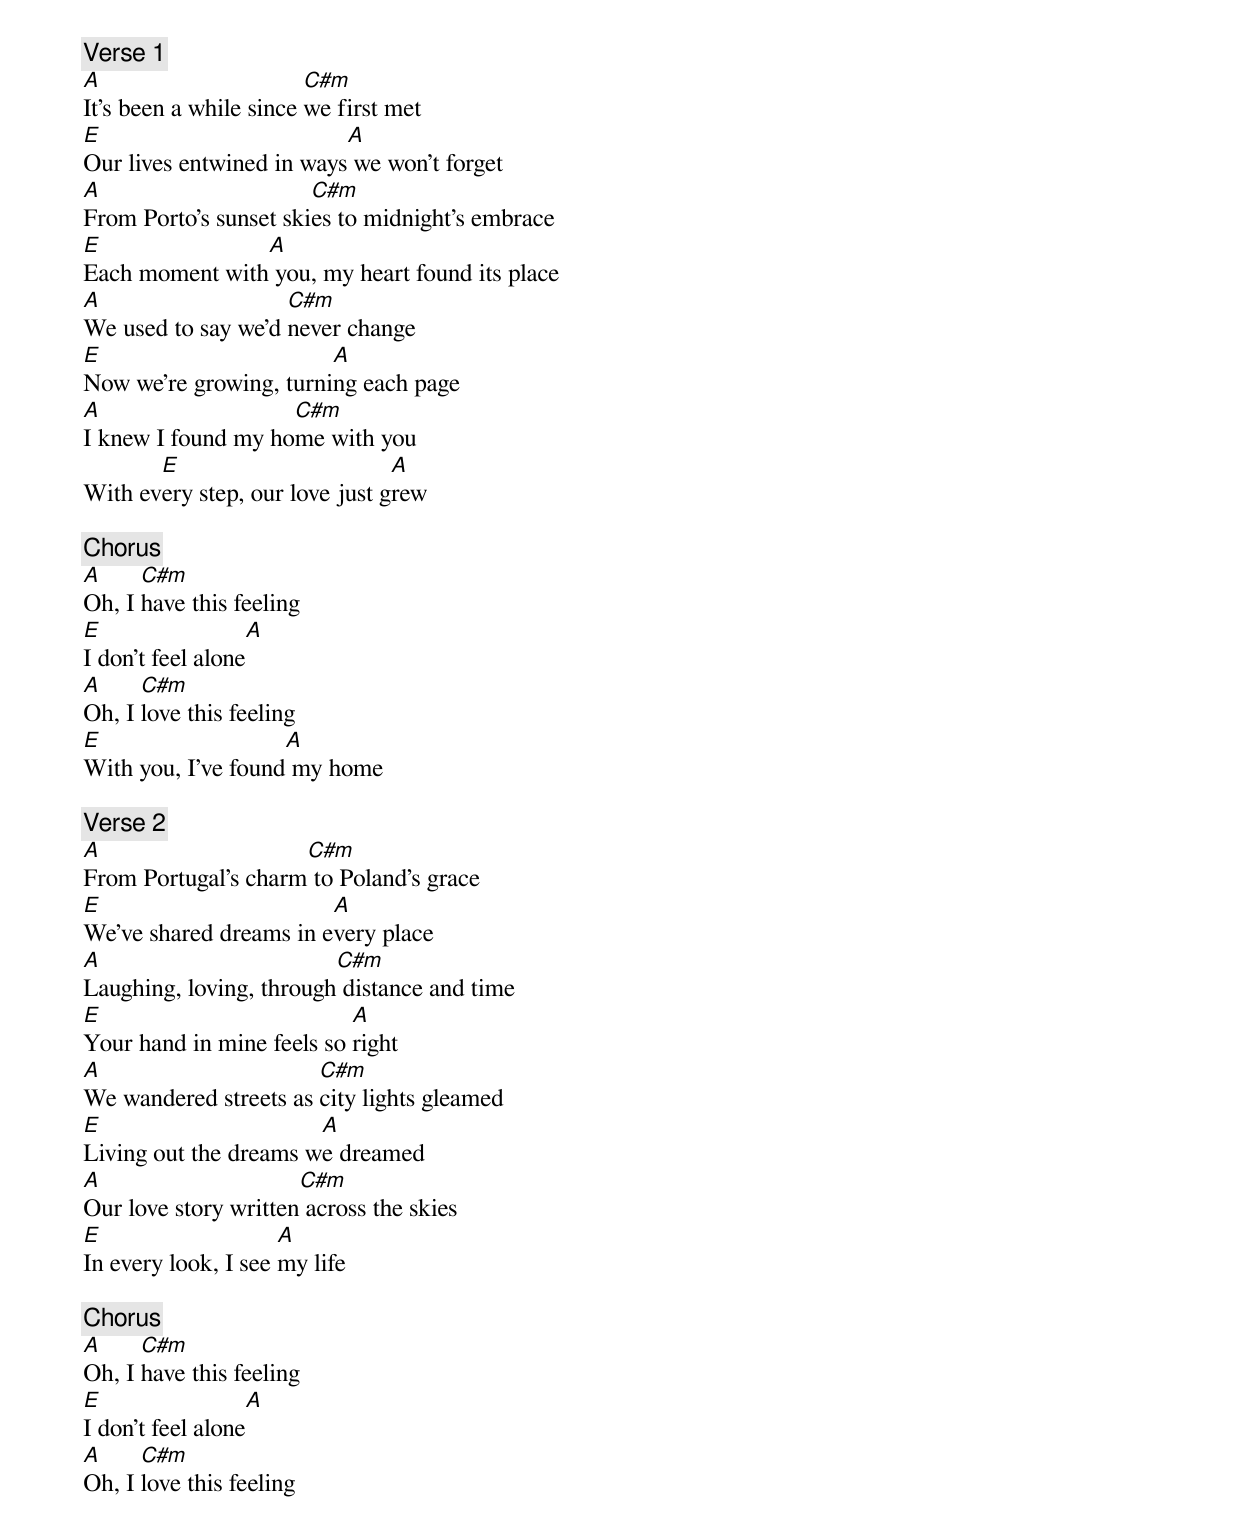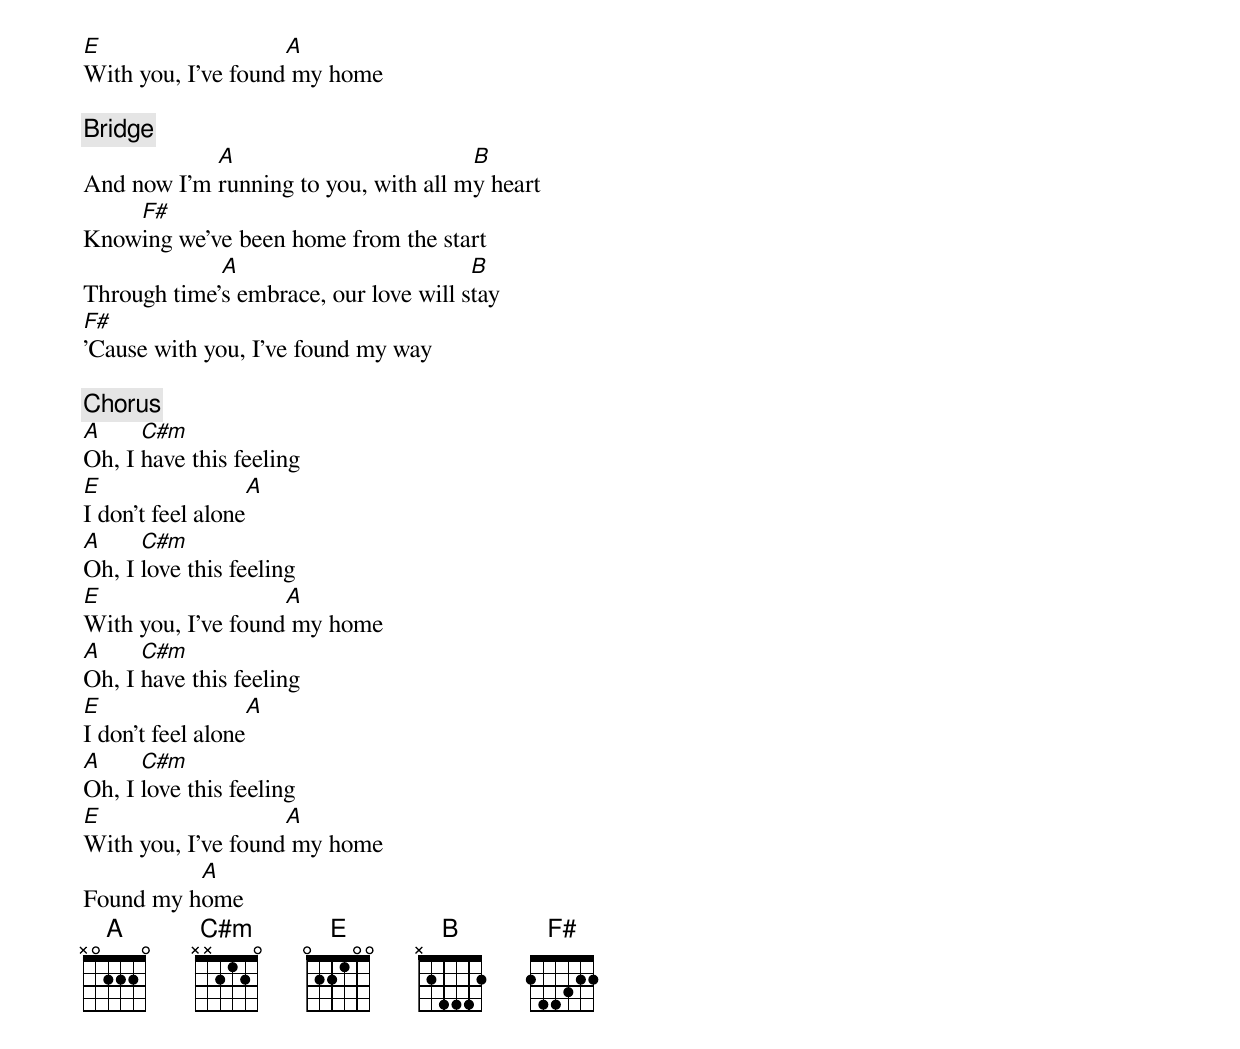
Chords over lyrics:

[Verse 1]
A                       C#m
It's been a while since we first met
E                         A
Our lives entwined in ways we won't forget
A                      C#m
From Porto's sunset skies to midnight's embrace
E               A
Each moment with you, my heart found its place
A                   C#m
We used to say we'd never change
E                       A
Now we're growing, turning each page
A                   C#m
I knew I found my home with you
       E                        A
With every step, our love just grew

[Chorus]
A     C#m
Oh, I have this feeling
E                   A
I don't feel alone
A     C#m
Oh, I love this feeling
E                   A
With you, I've found my home

[Verse 2]
A                    C#m
From Portugal's charm to Poland's grace
E                       A
We've shared dreams in every place
A                        C#m
Laughing, loving, through distance and time
E                          A
Your hand in mine feels so right
A                      C#m
We wandered streets as city lights gleamed
E                      A
Living out the dreams we dreamed
A                     C#m
Our love story written across the skies
E                    A
In every look, I see my life

[Chorus]
A     C#m
Oh, I have this feeling
E                   A
I don't feel alone
A     C#m
Oh, I love this feeling
E                   A
With you, I've found my home

[Bridge]
            A                         B
And now I'm running to you, with all my heart
    F#
Knowing we've been home from the start
             A                         B
Through time's embrace, our love will stay
F#
'Cause with you, I've found my way

[Chorus]
A     C#m
Oh, I have this feeling
E                   A
I don't feel alone
A     C#m
Oh, I love this feeling
E                   A
With you, I've found my home
A     C#m
Oh, I have this feeling
E                   A
I don't feel alone
A     C#m
Oh, I love this feeling
E                   A
With you, I've found my home
          A
Found my home
